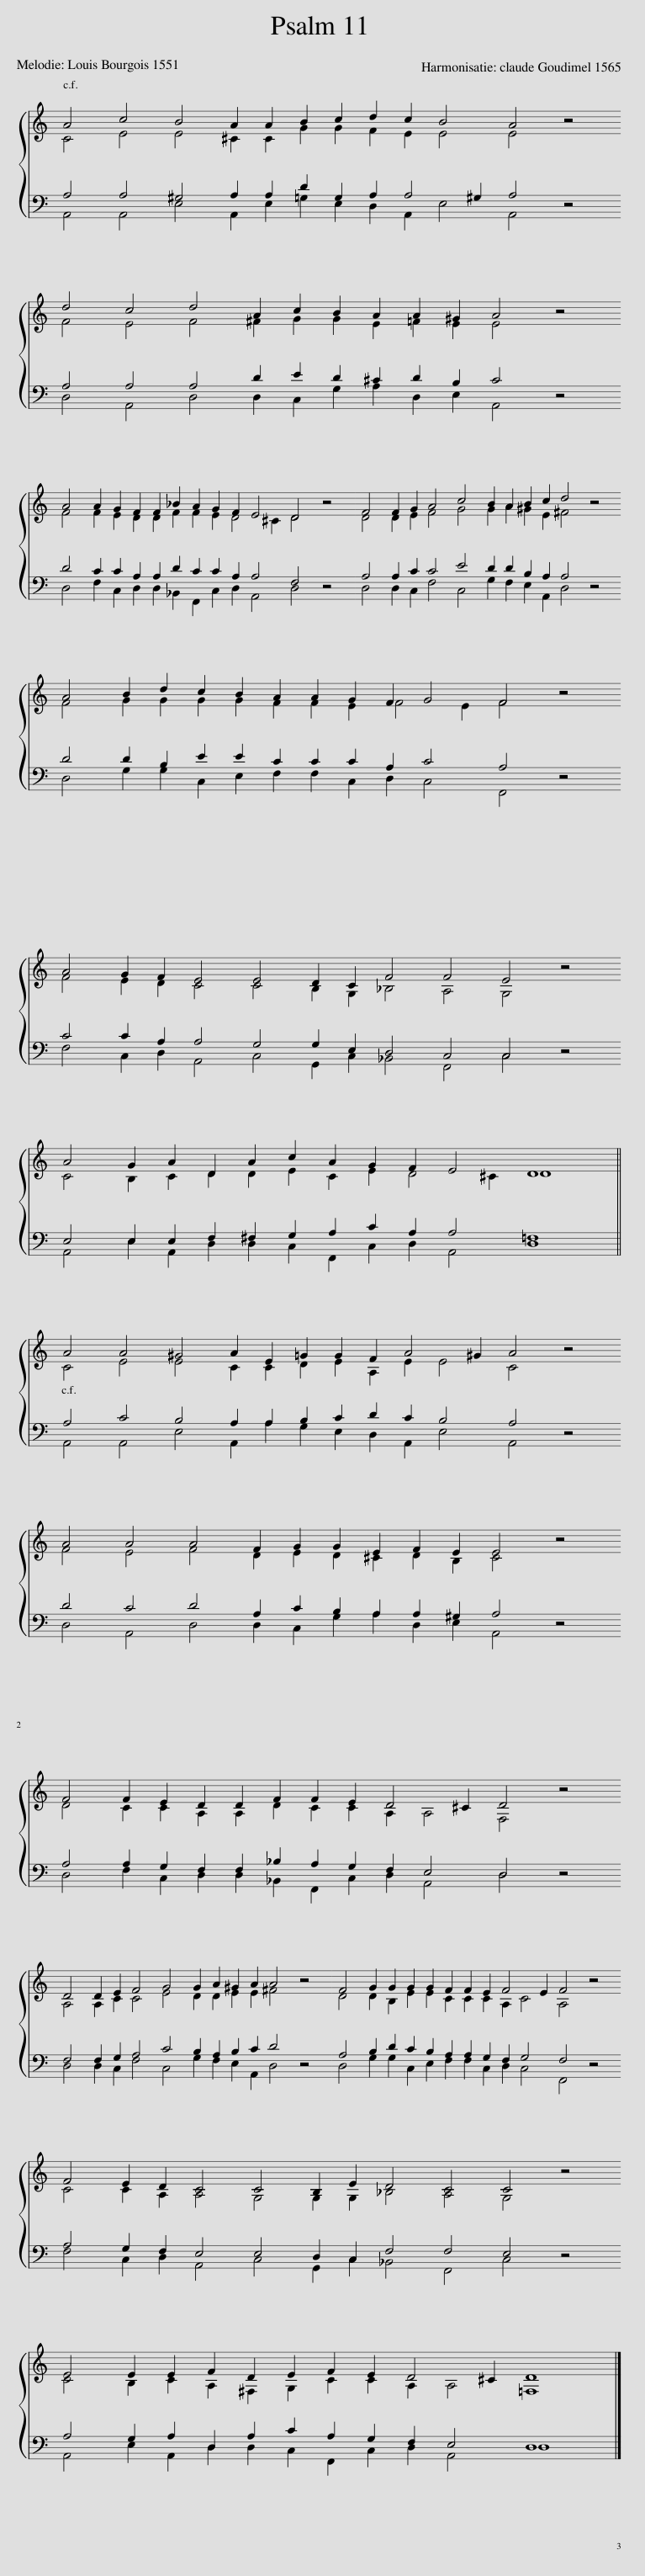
X:1
%%score { ( 1 2 ) | ( 3 4 ) }
L:1/8
M:18/4
I:linebreak $
K:C
V:1 treble
V:2 treble
V:3 bass
V:4 bass
V:1
 A4 c4 B4 A2 A2 B2 c2 d2 c2 B4 A4 z4 |$ d4 c4 d4 A2 c2 B2 A2 A2 ^G2 A4 z4 |$ A4 A2 G2 F2 F2 _B2 A2 G2 F2 E4 D4 z4 | F4 F2 G2 A4 c4 B2 A2 B2 c2 d4 z4 |$ A4 B2 d2 c2 B2 A2 A2 G2 F2 G4 F4 z4 |$ %5
 A4 G2 F2 E4 E4 D2 C2 F4 F4 E4 z4 |$ A4 G2 A2 D2 A2 c2 A2 G2 F2 E4 D8 ||$ A4 A4 ^G4 A2 E2 =G2 G2 F2 A4 ^G2 A4 z4 |$ A4 A4 A4 F2 G2 G2 E2 F2 E2 E4 z4 |$ F4 F2 E2 D2 D2 F2 F2 E2 D4 ^C2 D4 z4 |$ %10
 D4 D2 E2 F4 G4 G2 A2 ^G2 A2 A4 z4 | F4 G2 G2 G2 G2 F2 F2 E2 F4 E2 F4 z4 |$ F4 E2 D2 C4 C4 B,2 E2 D4 C4 C4 z4 |$ E4 E2 E2 F2 D2 E2 F2 E2 D4 ^C2 D8 |] %14
V:2
 C4 E4 E4 ^C2 C2 G2 G2 F2 E2 E4 E4 x4 |$ F4 E4 F4 ^F2 G2 G2 E2 =F2 E2 E4 x4 |$ F4 F2 E2 D2 D2 F2 F2 E2 D4 ^C2 D4 x4 | D4 D2 E2 F4 G4 G2 A2 ^G2 E2 ^F4 x4 |$ F4 G2 G2 G2 G2 F2 F2 E2 F4 E2 F4 x4 |$ %5
 F4 E2 D2 C4 C4 B,2 G,2 _B,4 A,4 G,4 x4 |$ C4 B,2 C2 D2 D2 E2 C2 E2 D4 ^C2 D8 ||$ C4 E4 E4 C2 C2 D2 E2 A,2 E2 E4 C4 x4 |$ F4 E4 F4 D2 E2 D2 ^C2 D2 B,2 C4 x4 |$ D4 C2 C2 A,2 A,2 D2 C2 C2 A,2 A,4 F,4 x4 |$ %10
 A,4 A,2 C2 C4 E4 D2 D2 E2 E2 ^F4 x4 | D4 D2 B,2 E2 E2 C2 C2 C2 A,2 C4 A,4 x4 |$ C4 C2 A,2 A,4 G,4 G,2 G,2 _B,4 A,4 G,4 x4 |$ C4 B,2 C2 A,2 ^F,2 G,2 C2 C2 A,2 A,4 =F,8 |] %14
V:3
 A,4 A,4 ^G,4 A,2 A,2 D2 =G,2 A,2 A,4 ^G,2 A,4 z4 |$ A,4 A,4 A,4 D2 E2 D2 ^C2 D2 B,2 C4 z4 |$ D4 C2 C2 A,2 A,2 D2 C2 C2 A,2 A,4 F,4 z4 | A,4 A,2 C2 C4 E4 D2 D2 B,2 A,2 A,4 z4 |$ D4 D2 B,2 E2 E2 C2 C2 C2 A,2 C4 A,4 z4 |$ %5
 C4 C2 A,2 A,4 G,4 G,2 E,2 D,4 C,4 C,4 z4 |$ E,4 E,2 E,2 F,2 ^F,2 G,2 A,2 C2 A,2 A,4 =F,8 ||$ A,4 C4 B,4 A,2 A,2 B,2 C2 D2 C2 B,4 A,4 z4 |$ D4 C4 D4 A,2 C2 B,2 A,2 A,2 ^G,2 A,4 z4 |$ A,4 A,2 G,2 F,2 F,2 _B,2 A,2 G,2 F,2 E,4 D,4 z4 |$ %10
 F,4 F,2 G,2 A,4 C4 B,2 A,2 B,2 C2 D4 z4 | A,4 B,2 D2 C2 B,2 A,2 A,2 G,2 F,2 G,4 F,4 z4 |$ A,4 G,2 F,2 E,4 E,4 D,2 C,2 F,4 F,4 E,4 z4 |$ A,4 G,2 A,2 D,2 A,2 C2 A,2 G,2 F,2 E,4 D,8 |] %14
V:4
 A,,4 A,,4 E,4 A,,2 E,2 =G,2 E,2 D,2 A,,2 E,4 A,,4 x4 |$ D,4 A,,4 D,4 D,2 C,2 G,2 A,2 D,2 E,2 A,,4 x4 |$ D,4 F,2 C,2 D,2 D,2 _B,,2 F,,2 C,2 D,2 A,,4 D,4 x4 | D,4 D,2 C,2 F,4 C,4 G,2 F,2 E,2 A,,2 D,4 x4 |$ D,4 G,2 G,2 C,2 E,2 F,2 F,2 C,2 D,2 C,4 F,,4 x4 |$ %5
 F,4 C,2 D,2 A,,4 C,4 G,,2 C,2 _B,,4 F,,4 C,4 x4 |$ A,,4 E,2 A,,2 D,2 D,2 C,2 F,,2 C,2 D,2 A,,4 D,8 ||$ A,,4 A,,4 E,4 A,,2 A,2 G,2 E,2 D,2 A,,2 E,4 A,,4 x4 |$ D,4 A,,4 D,4 D,2 C,2 G,2 A,2 D,2 E,2 A,,4 x4 |$ D,4 F,2 C,2 D,2 D,2 _B,,2 F,,2 C,2 D,2 A,,4 D,4 x4 |$ %10
 D,4 D,2 C,2 F,4 C,4 G,2 F,2 E,2 A,,2 D,4 x4 | D,4 G,2 G,2 C,2 E,2 F,2 F,2 C,2 D,2 C,4 F,,4 x4 |$ F,4 C,2 D,2 A,,4 C,4 G,,2 C,2 _B,,4 F,,4 C,4 x4 |$ A,,4 E,2 A,,2 D,2 D,2 C,2 F,,2 C,2 D,2 A,,4 D,8 |] %14
